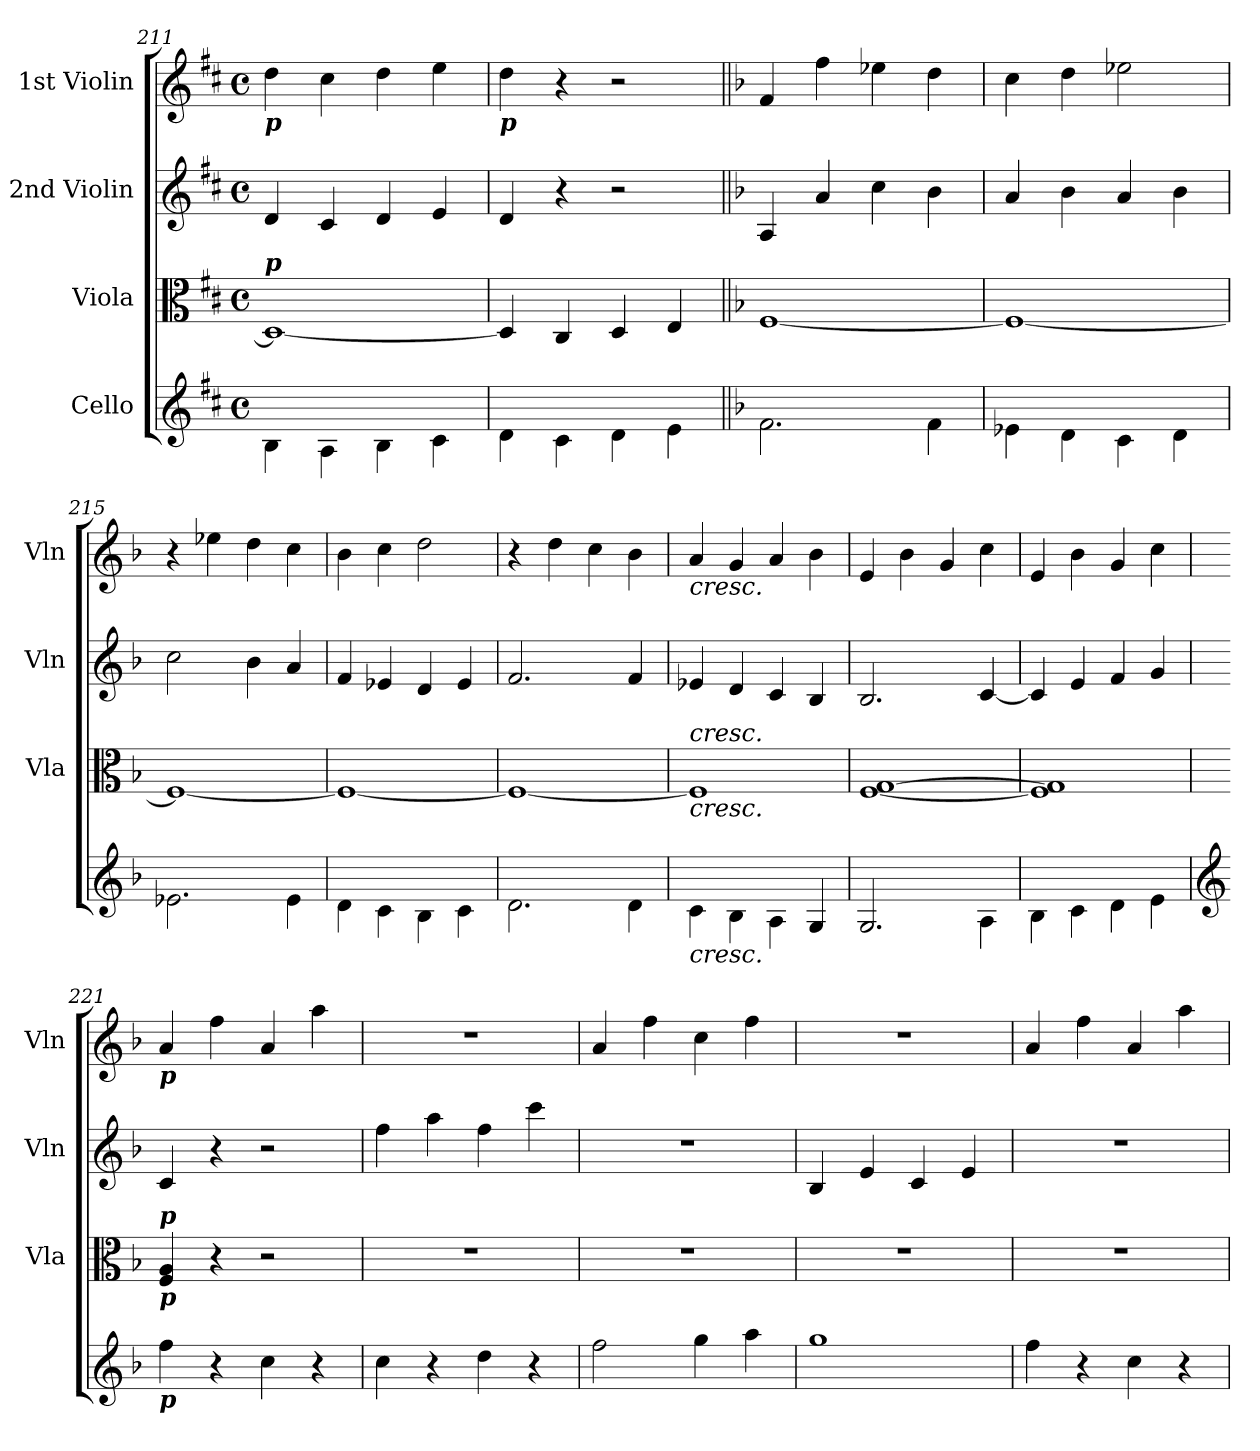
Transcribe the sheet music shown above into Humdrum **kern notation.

**kern	**kern	**kern	**kern
*part4	*part3	*part2	*part1
*staff4	*staff3	*staff2	*staff1
*I"Cello	*I"Viola	*I"2nd Violin	*I"1st Violin
*	*I'Vla	*I'Vln	*I'Vln
*clefG2	*clefC3	*clefG2	*clefG2
*k[f#c#]	*k[f#c#]	*k[f#c#]	*k[f#c#]
*D:	*D:	*D:	*D:
*M4/4	*M4/4	*M4/4	*M4/4
*met(c)	*met(c)	*met(c)	*met(c)
=211	=211	=211	=211
!	!	!	!LO:TX:b:Bi:t=p
!	!LO:TX:a:Bi:t=p	!	!
4B\	1D_	4d/	4dd\
4A\	.	4c#/	4cc#\
4B\	.	4d/	4dd\
4c#\	.	4e/	4ee\
=212	=212	=212	=212
!	!	!	!LO:TX:b:Bi:t=p
4d\	4D/]	4d/	4dd\
4c#\	4C#/	4r	4r
4d\	4D/	2r	2r
4e\	4E/	.	.
=213||	=213||	=213||	=213||
*k[b-]	*k[b-]	*k[b-]	*k[b-]
*F:	*F:	*F:	*F:
2.f\	[1F	4A/	4f/
.	.	4a/	4ff\
.	.	4cc\	4ee-X\
4f\	.	4b-\	4dd\
!!LO:LB:g=z
=214	=214	=214	=214
4e-X\	1F_	4a/	4cc\
4d\	.	4b-\	4dd\
4c\	.	4a/	2ee-X\
4d\	.	4b-\	.
!!LO:PB:g=z
=215	=215	=215	=215
2.e-X\	1F_	2cc\	4r
.	.	.	4ee-X\
.	.	4b-\	4dd\
4e-\	.	4a/	4cc\
=216	=216	=216	=216
4d\	1F_	4f/	4b-\
4c\	.	4e-X/	4cc\
4B-\	.	4d/	2dd\
4c\	.	4e-/	.
=217	=217	=217	=217
2.d\	1F_	2.f/	4r
.	.	.	4dd\
.	.	.	4cc\
4d\	.	4f/	4b-\
=218	=218	=218	=218
!	!	!	!LO:TX:b:i:t=cresc.
!	!LO:TX:a:i:t=cresc.	!	!
!	!LO:TX:b:i:t=cresc.	!	!
!LO:TX:b:i:t=cresc.	!	!	!
4c\	1F]	4e-X/	4a/
4B-\	.	4d/	4g/
4A\	.	4c/	4a/
4G/	.	4B-/	4b-\
=219	=219	=219	=219
2.G/	[1F [1G	2.B-/	4e/
.	.	.	4b-\
.	.	.	4g/
4A\	.	[4c/	4cc\
=220	=220	=220	=220
4B-\	1F] 1G]	4c/]	4e/
4c\	.	4e/	4b-\
4d\	.	4f/	4g/
4e\	.	4g/	4cc\
!!LO:LB:g=z
=221	=221	=221	=221
*clefG2	*	*	*
!	!	!	!LO:TX:b:Bi:t=p
!	!LO:TX:a:Bi:t=p	!	!
!	!LO:TX:b:Bi:t=p	!	!
!LO:TX:b:Bi:t=p	!	!	!
4ff\	4F/ 4A/	4c/	4a/
4r	4r	4r	4ff\
4cc\	2r	2r	4a/
4r	.	.	4aa\
=222	=222	=222	=222
4cc\	1r	4ff\	1r
4r	.	4aa\	.
4dd\	.	4ff\	.
4r	.	4ccc\	.
=223	=223	=223	=223
2ff\	1r	1r	4a/
.	.	.	4ff\
4gg\	.	.	4cc\
4aa\	.	.	4ff\
=224	=224	=224	=224
1gg	1r	4B-/	1r
.	.	4e/	.
.	.	4c/	.
.	.	4e/	.
=225	=225	=225	=225
4ff\	1r	1r	4a/
4r	.	.	4ff\
4cc\	.	.	4a/
4r	.	.	4aa\
=	=	=	=
*-	*-	*-	*-
